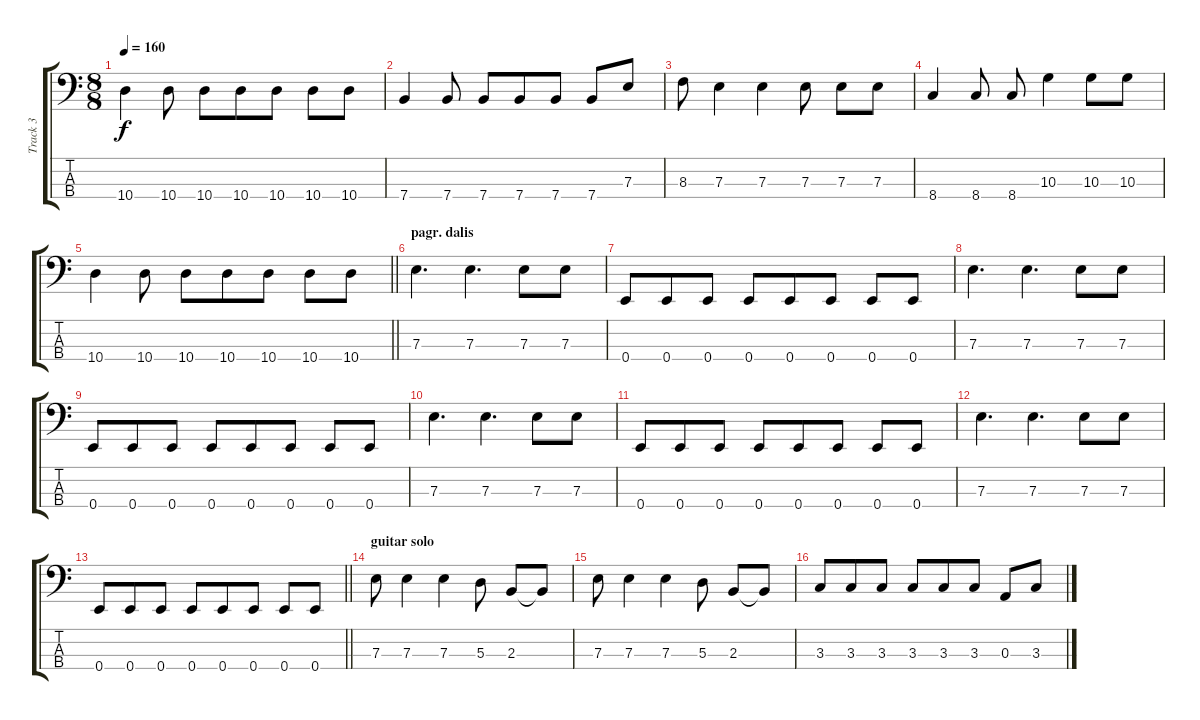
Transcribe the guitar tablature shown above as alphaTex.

\track ("Track 3" "Track 3") {instrument electricbassfinger}
\staff {score tabs}
\tuning (G2 D2 A1 E1) {hide}
\ts (8 8)
\tempo 160
\clef f4
\ks c
10.4.4{dy f} 10.4.8 10.4.8 10.4.8 10.4.8 10.4.8 10.4.8 |
7.4.4 7.4.8 7.4.8 7.4.8 7.4.8 7.4.8 7.3.8 |
8.3.8 7.3.4 7.3.4 7.3.8 7.3.8 7.3.8 |
8.4.4 8.4.8 8.4.8 10.3.4 10.3.8 10.3.8 |
\barLineRight lightlight
10.4.4 10.4.8 10.4.8 10.4.8 10.4.8 10.4.8 10.4.8 |
\section ("" "pagr. dalis")
7.3.4{d} 7.3.4{d} 7.3.8 7.3.8 |
0.4.8 0.4.8 0.4.8 0.4.8 0.4.8 0.4.8 0.4.8 0.4.8 |
7.3.4{d} 7.3.4{d} 7.3.8 7.3.8 |
0.4.8 0.4.8 0.4.8 0.4.8 0.4.8 0.4.8 0.4.8 0.4.8 |
7.3.4{d} 7.3.4{d} 7.3.8 7.3.8 |
0.4.8 0.4.8 0.4.8 0.4.8 0.4.8 0.4.8 0.4.8 0.4.8 |
7.3.4{d} 7.3.4{d} 7.3.8 7.3.8 |
\barLineRight lightlight
0.4.8 0.4.8 0.4.8 0.4.8 0.4.8 0.4.8 0.4.8 0.4.8 |
\section ("" "guitar solo")
7.3.8 7.3.4 7.3.4 5.3.8 2.3.8 2.3{t}.8 |
7.3.8 7.3.4 7.3.4 5.3.8 2.3.8 2.3{t}.8 |
3.3.8 3.3.8 3.3.8 3.3.8 3.3.8 3.3.8 0.3.8 3.3.8
